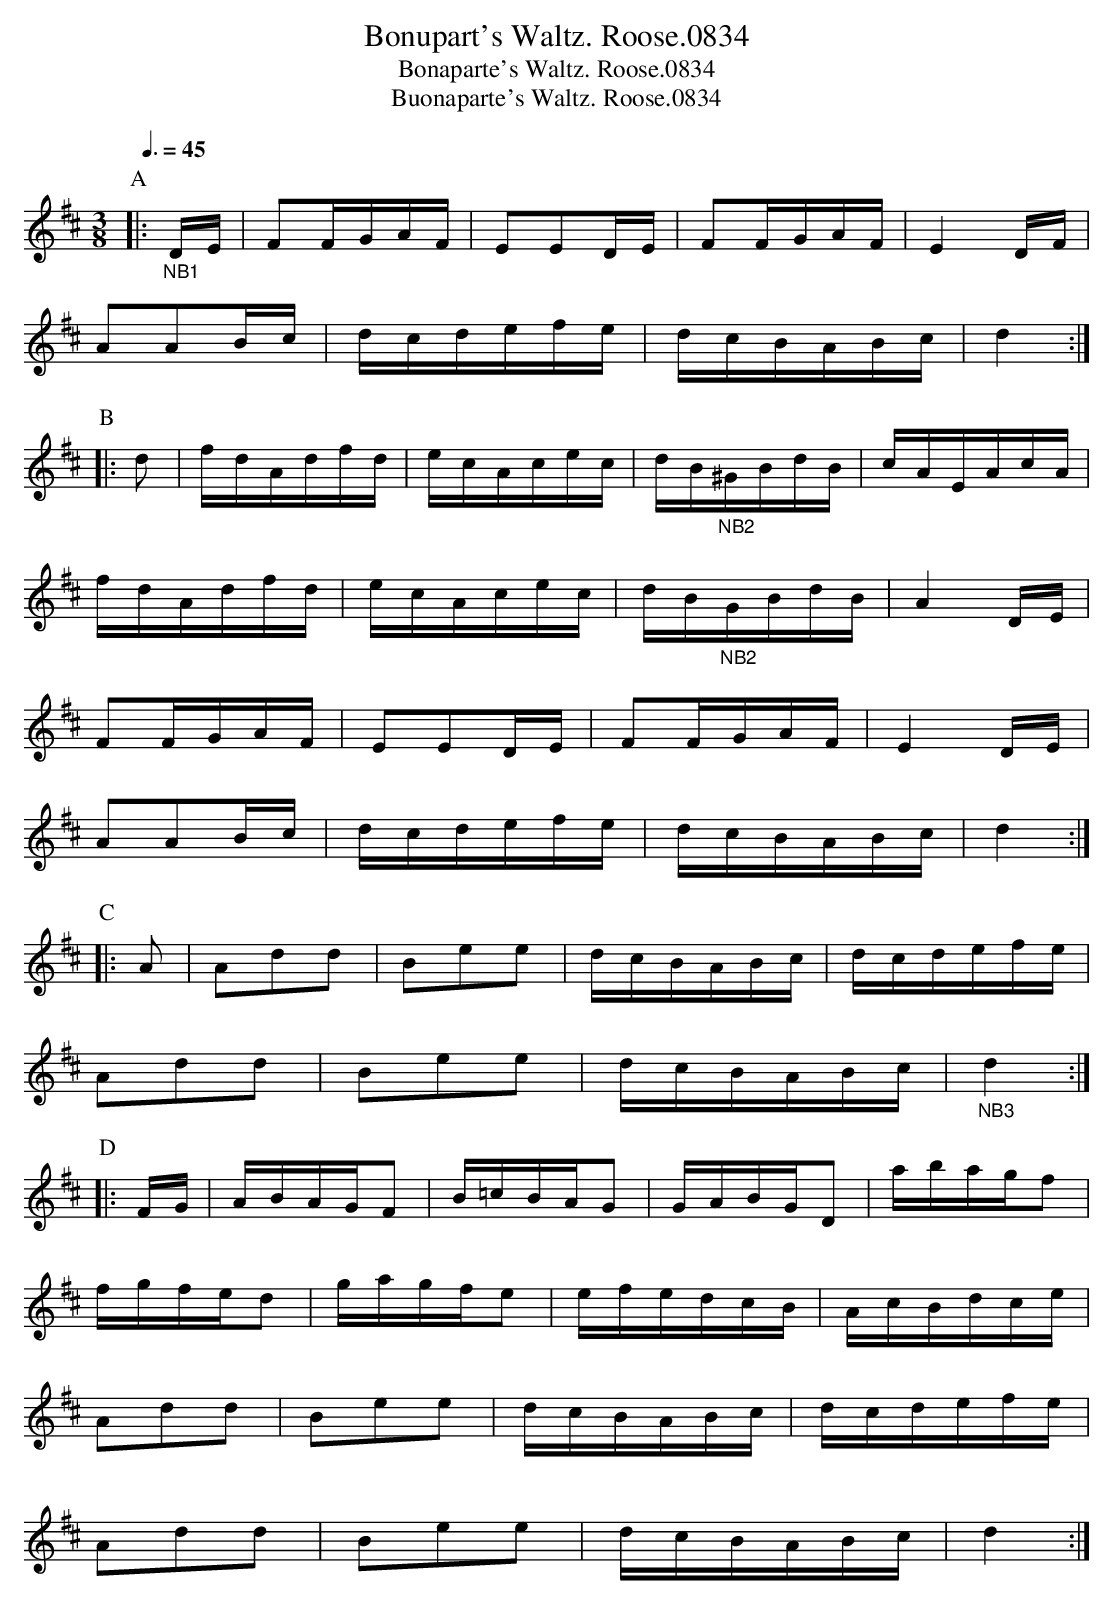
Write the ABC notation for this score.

X:1
T:Bonupart's Waltz. Roose.0834
T:Bonaparte's Waltz. Roose.0834
T:Buonaparte's Waltz. Roose.0834
M:3/8
Q:3/8=45
L:1/16
K:D
P:A
|: "_NB1"DE | F2FGAF | E2E2DE | F2FGAF | E4DF |
A2A2Bc | dcdefe | dcBABc | d4 :|
P:B
|: d2 | fdAdfd | ecAcec | dB"_NB2"^GBdB | cAEAcA |
fdAdfd | ecAcec | dB"_NB2"GBdB | A4DE |
F2FGAF | E2E2DE | F2FGAF | E4DE |
A2A2Bc | dcdefe | dcBABc | d4 :|
P:C
|: A2 | A2d2d2 | B2e2e2 | dcBABc | dcdefe |
A2d2d2 | B2e2e2 | dcBABc | "_NB3"d4 :|
P:D
|: FG | ABAGF2 | B=cBAG2 | GABGD2 | abagf2 |
fgfed2 | gagfe2 | efedcB | AcBdce |
A2d2d2 | B2e2e2 | dcBABc | dcdefe |
A2d2d2 | B2e2e2 | dcBABc | d4 :|
